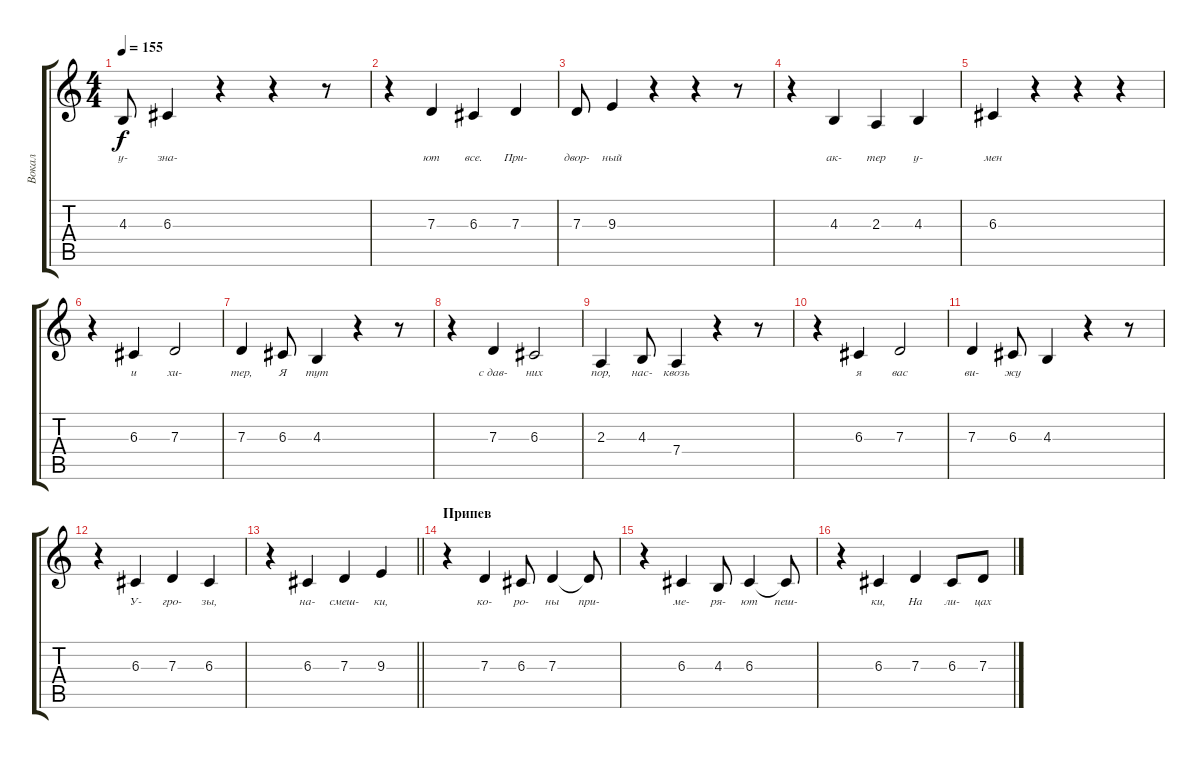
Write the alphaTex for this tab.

\track ("Вокал" "Вокал") {instrument lead6voice}
\staff {score tabs}
\tuning (E4 B3 G3 D3 A2 E2) {hide}
\ts (4 4)
\tempo 155
\clef g2
\ks c
4.3.8{lyrics (0 "у-") lyrics (1 "") lyrics (2 "") lyrics (3 "") lyrics (4 "") dy f} 6.3.4{lyrics (0 "зна-") lyrics (1 "") lyrics (2 "") lyrics (3 "") lyrics (4 "")} r.4 r.4 r.8 |
r.4 7.3.4{lyrics (0 "ют") lyrics (1 "") lyrics (2 "") lyrics (3 "") lyrics (4 "")} 6.3.4{lyrics (0 "все.") lyrics (1 "") lyrics (2 "") lyrics (3 "") lyrics (4 "")} 7.3.4{lyrics (0 "При-") lyrics (1 "") lyrics (2 "") lyrics (3 "") lyrics (4 "")} |
7.3.8{lyrics (0 "двор-") lyrics (1 "") lyrics (2 "") lyrics (3 "") lyrics (4 "")} 9.3.4{lyrics (0 "ный") lyrics (1 "") lyrics (2 "") lyrics (3 "") lyrics (4 "")} r.4 r.4 r.8 |
r.4 4.3.4{lyrics (0 "ак-") lyrics (1 "") lyrics (2 "") lyrics (3 "") lyrics (4 "")} 2.3.4{lyrics (0 "тер") lyrics (1 "") lyrics (2 "") lyrics (3 "") lyrics (4 "")} 4.3.4{lyrics (0 "у-") lyrics (1 "") lyrics (2 "") lyrics (3 "") lyrics (4 "")} |
6.3.4{lyrics (0 "мен") lyrics (1 "") lyrics (2 "") lyrics (3 "") lyrics (4 "")} r.4 r.4 r.4 |
r.4 6.3.4{lyrics (0 "и") lyrics (1 "") lyrics (2 "") lyrics (3 "") lyrics (4 "")} 7.3.2{lyrics (0 "хи-") lyrics (1 "") lyrics (2 "") lyrics (3 "") lyrics (4 "")} |
7.3.4{lyrics (0 "тер,") lyrics (1 "") lyrics (2 "") lyrics (3 "") lyrics (4 "")} 6.3.8{lyrics (0 "Я") lyrics (1 "") lyrics (2 "") lyrics (3 "") lyrics (4 "")} 4.3.4{lyrics (0 "тут") lyrics (1 "") lyrics (2 "") lyrics (3 "") lyrics (4 "")} r.4 r.8 |
r.4 7.3.4{lyrics (0 "с дав-") lyrics (1 "") lyrics (2 "") lyrics (3 "") lyrics (4 "")} 6.3.2{lyrics (0 "них") lyrics (1 "") lyrics (2 "") lyrics (3 "") lyrics (4 "")} |
2.3.4{lyrics (0 "пор,") lyrics (1 "") lyrics (2 "") lyrics (3 "") lyrics (4 "")} 4.3.8{lyrics (0 "нас-") lyrics (1 "") lyrics (2 "") lyrics (3 "") lyrics (4 "")} 7.4.4{lyrics (0 "квозь") lyrics (1 "") lyrics (2 "") lyrics (3 "") lyrics (4 "")} r.4 r.8 |
r.4 6.3.4{lyrics (0 "я") lyrics (1 "") lyrics (2 "") lyrics (3 "") lyrics (4 "")} 7.3.2{lyrics (0 "вас") lyrics (1 "") lyrics (2 "") lyrics (3 "") lyrics (4 "")} |
7.3.4{lyrics (0 "ви-") lyrics (1 "") lyrics (2 "") lyrics (3 "") lyrics (4 "")} 6.3.8{lyrics (0 "жу") lyrics (1 "") lyrics (2 "") lyrics (3 "") lyrics (4 "")} 4.3.4{lyrics (0 "") lyrics (1 "") lyrics (2 "") lyrics (3 "") lyrics (4 "")} r.4 r.8 |
r.4 6.3.4{lyrics (0 "У-") lyrics (1 "") lyrics (2 "") lyrics (3 "") lyrics (4 "")} 7.3.4{lyrics (0 "гро-") lyrics (1 "") lyrics (2 "") lyrics (3 "") lyrics (4 "")} 6.3.4{lyrics (0 "зы,") lyrics (1 "") lyrics (2 "") lyrics (3 "") lyrics (4 "")} |
\barLineRight lightlight
r.4 6.3.4{lyrics (0 "на-") lyrics (1 "") lyrics (2 "") lyrics (3 "") lyrics (4 "")} 7.3.4{lyrics (0 "смеш-") lyrics (1 "") lyrics (2 "") lyrics (3 "") lyrics (4 "")} 9.3.4{lyrics (0 "ки,") lyrics (1 "") lyrics (2 "") lyrics (3 "") lyrics (4 "")} |
\section ("" "Припев")
r.4 7.3.4{lyrics (0 "ко-") lyrics (1 "") lyrics (2 "") lyrics (3 "") lyrics (4 "")} 6.3.8{lyrics (0 "ро-") lyrics (1 "") lyrics (2 "") lyrics (3 "") lyrics (4 "")} 7.3.4{lyrics (0 "ны") lyrics (1 "") lyrics (2 "") lyrics (3 "") lyrics (4 "")} 7.3{t}.8{lyrics (0 "при-") lyrics (1 "") lyrics (2 "") lyrics (3 "") lyrics (4 "")} |
r.4 6.3.4{lyrics (0 "ме-") lyrics (1 "") lyrics (2 "") lyrics (3 "") lyrics (4 "")} 4.3.8{lyrics (0 "ря-") lyrics (1 "") lyrics (2 "") lyrics (3 "") lyrics (4 "")} 6.3.4{lyrics (0 "ют") lyrics (1 "") lyrics (2 "") lyrics (3 "") lyrics (4 "")} 6.3{t}.8{lyrics (0 "пеш-") lyrics (1 "") lyrics (2 "") lyrics (3 "") lyrics (4 "")} |
r.4 6.3.4{lyrics (0 "ки,") lyrics (1 "") lyrics (2 "") lyrics (3 "") lyrics (4 "")} 7.3.4{lyrics (0 "На") lyrics (1 "") lyrics (2 "") lyrics (3 "") lyrics (4 "")} 6.3.8{lyrics (0 "ли-") lyrics (1 "") lyrics (2 "") lyrics (3 "") lyrics (4 "")} 7.3.8{lyrics (0 "цах") lyrics (1 "") lyrics (2 "") lyrics (3 "") lyrics (4 "")}
